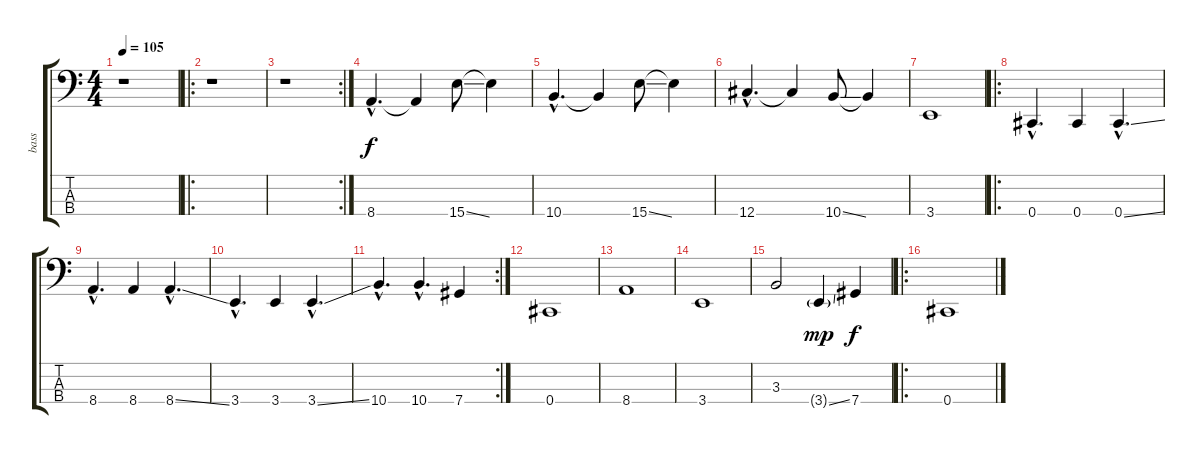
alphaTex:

\track ("bass" "bass") {instrument electricbassfinger}
\staff {score tabs}
\tuning (Gb2 Db2 Ab1 Db1) {hide}
\ts (4 4)
\tempo 105
\clef f4
\ks c
r.1{dy f instrument electricbassfinger} |
\ro
r.1 |
\rc 2
r.1 |
8.4{hac}.4{d} 8.4{t}.4 15.4{ss}.8 15.4{t}.4 |
10.4{hac}.4{d} 10.4{t}.4 15.4{ss}.8 15.4{t}.4 |
12.4{hac}.4{d} 12.4{t}.4 10.4{ss}.8 10.4{t}.4 |
3.4.1 |
\ro
0.4{hac}.4{d} 0.4.4 0.4{ss hac}.4{d} |
8.4{hac}.4{d} 8.4.4 8.4{ss hac}.4{d} |
3.4{hac}.4{d} 3.4.4 3.4{ss hac}.4{d} |
\rc 2
10.4{hac}.4{d} 10.4{hac}.4{d} 7.4.4 |
0.4.1 |
8.4.1 |
3.4.1 |
3.3.2 3.4{ss g}.4{dy mp} 7.4.4{dy f} |
\ro
0.4.1
